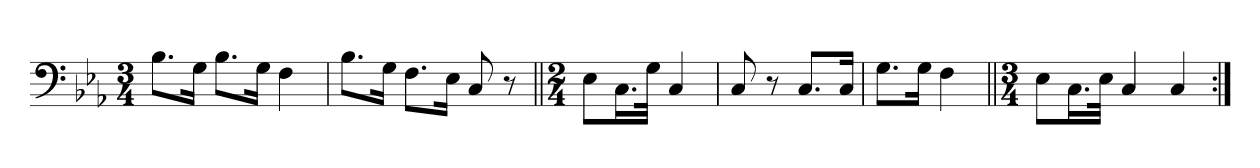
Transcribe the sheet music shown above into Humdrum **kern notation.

**kern
*part1
*staff1
*clefF4
*k[b-e-a-]
*M3/4
=1
8.B-\L
16G\Jk
8.B-\L
16G\Jk
4F\
=2
8.B-\L
16G\Jk
8.F\L
16E-\Jk
8C/
8r
=3||
*M2/4
8E-\L
16.C\L
32G\JJk
4C/
=4
8C/
8r
8.C/L
16C/Jk
=5
8.G\L
16G\Jk
4F\
=6||
*M3/4
8E-\L
16.C\L
32E-\JJk
4C/
4C/
=:|!
*-
